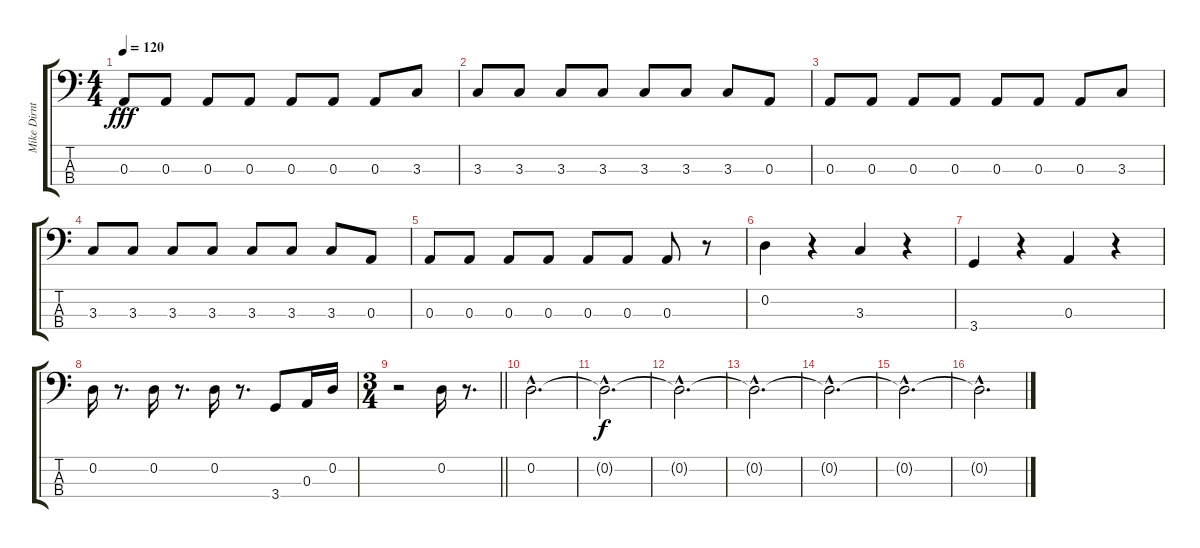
\track ("Mike Dirnt" "Mike Dirnt") {instrument electricbassfinger}
\staff {score tabs}
\tuning (G2 D2 A1 E1) {hide}
\ts (4 4)
\tempo 120
\clef f4
\ks c
0.3.8{dy fff} 0.3.8 0.3.8 0.3.8 0.3.8 0.3.8 0.3.8 3.3.8 |
3.3.8 3.3.8 3.3.8 3.3.8 3.3.8 3.3.8 3.3.8 0.3.8 |
0.3.8 0.3.8 0.3.8 0.3.8 0.3.8 0.3.8 0.3.8 3.3.8 |
3.3.8 3.3.8 3.3.8 3.3.8 3.3.8 3.3.8 3.3.8 0.3.8 |
0.3.8 0.3.8 0.3.8 0.3.8 0.3.8 0.3.8 0.3.8 r.8 |
0.2.4 r.4 3.3.4 r.4 |
3.4.4 r.4 0.3.4 r.4 |
0.2.16 r.8{d} 0.2.16 r.8{d} 0.2.16 r.8{d} 3.4.8 0.3.16 0.2.16 |
\ts (3 4)
\barLineRight lightlight
r.2 0.2.16 r.8{d} |
0.2{hac}.2{d} |
0.2{hac t}.2{d dy f} |
0.2{hac t}.2{d} |
0.2{hac t}.2{d} |
0.2{hac t}.2{d} |
0.2{hac t}.2{d} |
0.2{hac t}.2{d}
